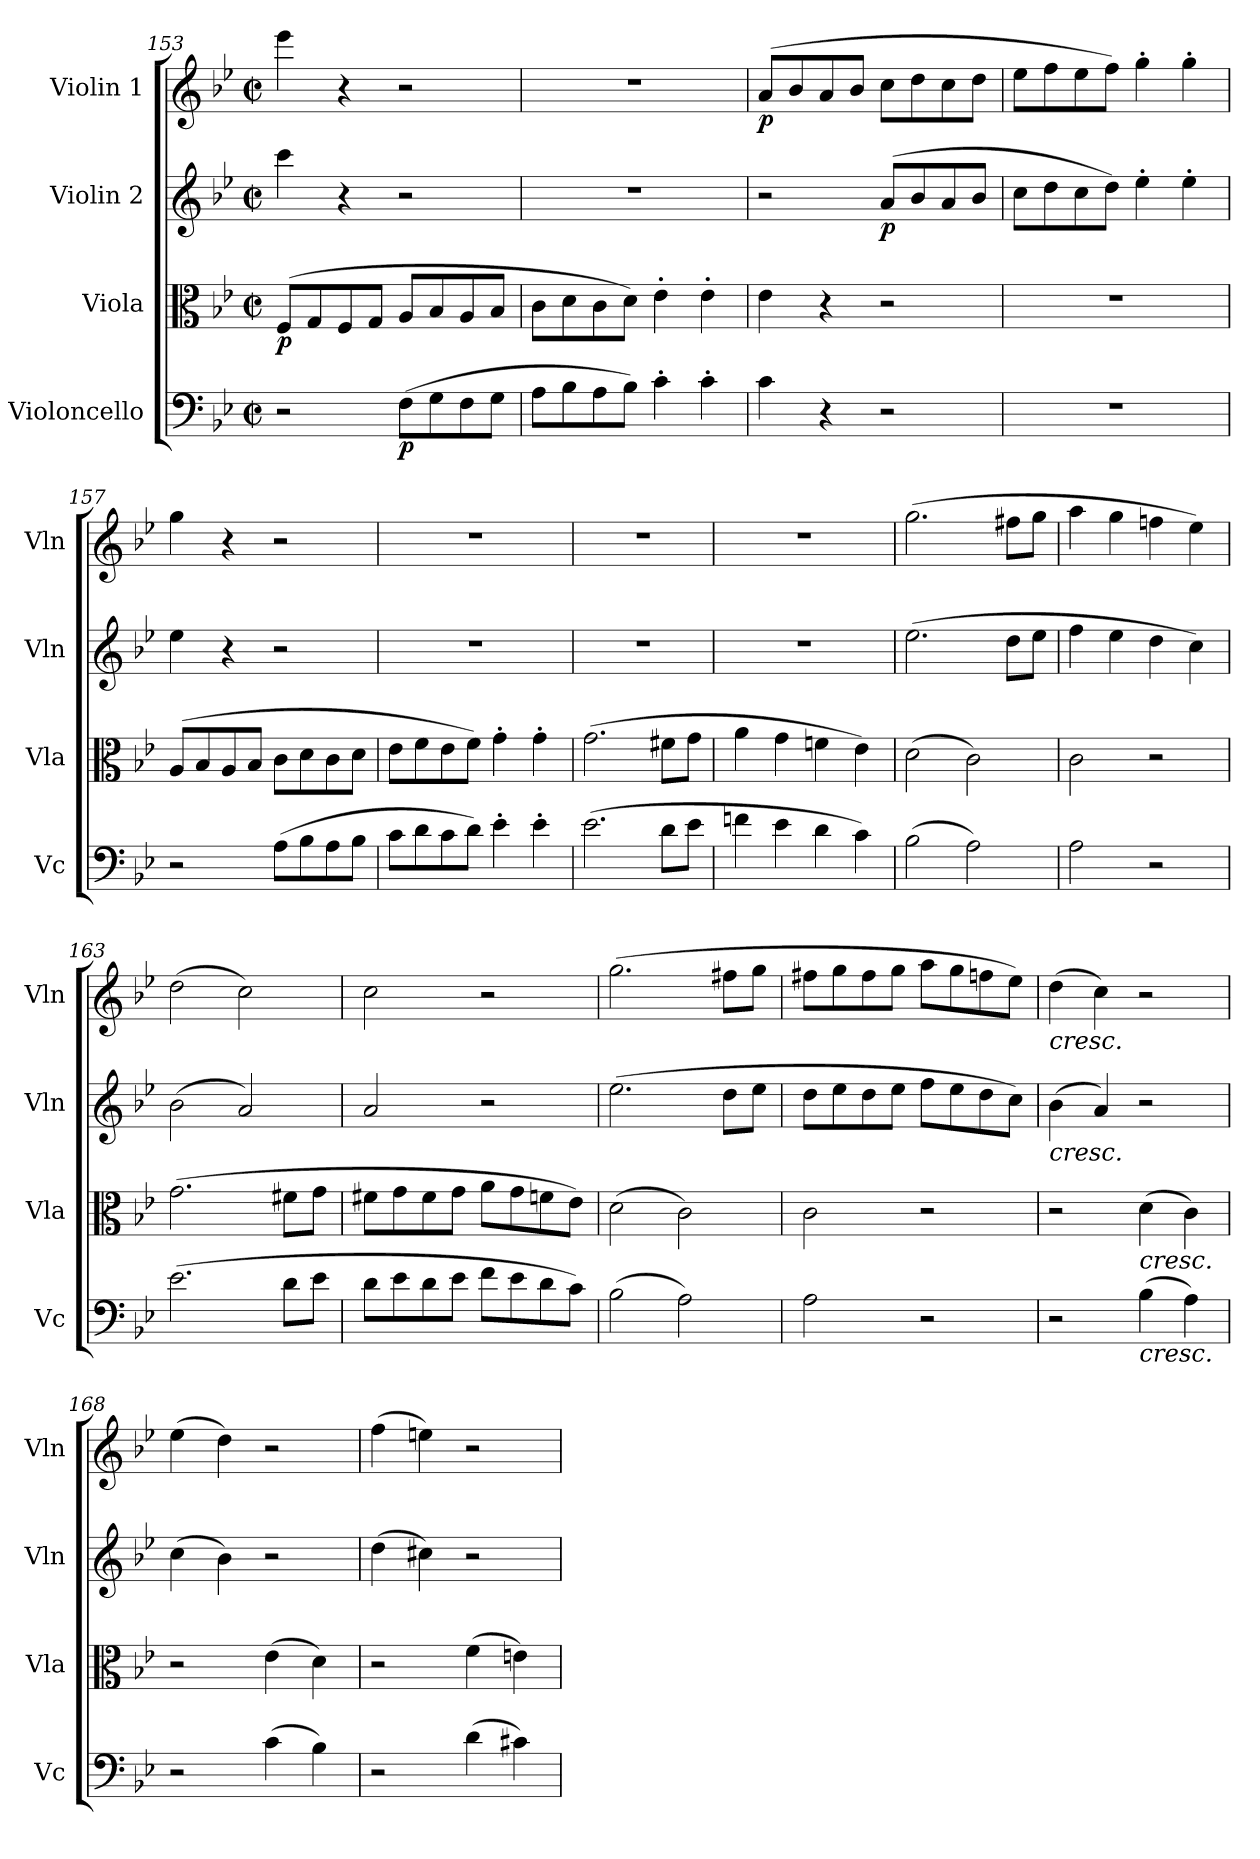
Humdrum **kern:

**kern	**dynam	**kern	**dynam	**kern	**dynam	**kern	**dynam
*part4	*part4	*part3	*part3	*part2	*part2	*part1	*part1
*staff4	*staff4	*staff3	*staff3	*staff2	*staff2	*staff1	*staff1
*I"Violoncello	*	*I"Viola	*	*I"Violin 2	*	*I"Violin 1	*
*I'Vc	*	*I'Vla	*	*I'Vln	*	*I'Vln	*
!!LO:LB:g=z
*clefF4	*	*clefC3	*	*clefG2	*	*clefG2	*
*k[b-e-]	*	*k[b-e-]	*	*k[b-e-]	*	*k[b-e-]	*
*M2/2	*	*M2/2	*	*M2/2	*	*M2/2	*
*met(c|)	*	*met(c|)	*	*met(c|)	*	*met(c|)	*
=153	=153	=153	=153	=153	=153	=153	=153
!	!	!	!LO:DY:b	!	!	!	!
2r	.	(8F/L	p	4ccc\	.	4eee-\	.
.	.	8G/	.	.	.	.	.
.	.	8F/	.	4r	.	4r	.
.	.	8G/J	.	.	.	.	.
!	!LO:DY:b	!	!	!	!	!	!
(8F\L	p	8A/L	.	2r	.	2r	.
8G\	.	8B-/	.	.	.	.	.
8F\	.	8A/	.	.	.	.	.
8G\J	.	8B-/J	.	.	.	.	.
=154	=154	=154	=154	=154	=154	=154	=154
8A\L	.	8c\L	.	1r	.	1r	.
8B-\	.	8d\	.	.	.	.	.
8A\	.	8c\	.	.	.	.	.
8B-\J)	.	8d\J)	.	.	.	.	.
4c'\	.	4e-'\	.	.	.	.	.
4c'\	.	4e-'\	.	.	.	.	.
=155	=155	=155	=155	=155	=155	=155	=155
!	!	!	!	!	!	!	!LO:DY:b
4c\	.	4e-\	.	2r	.	(8a/L	p
.	.	.	.	.	.	8b-/	.
4r	.	4r	.	.	.	8a/	.
.	.	.	.	.	.	8b-/J	.
!	!	!	!	!	!LO:DY:b	!	!
2r	.	2r	.	(8a/L	p	8cc\L	.
.	.	.	.	8b-/	.	8dd\	.
.	.	.	.	8a/	.	8cc\	.
.	.	.	.	8b-/J	.	8dd\J	.
=156	=156	=156	=156	=156	=156	=156	=156
1r	.	1r	.	8cc\L	.	8ee-\L	.
.	.	.	.	8dd\	.	8ff\	.
.	.	.	.	8cc\	.	8ee-\	.
.	.	.	.	8dd\J)	.	8ff\J)	.
.	.	.	.	4ee-'\	.	4gg'\	.
.	.	.	.	4ee-'\	.	4gg'\	.
=157	=157	=157	=157	=157	=157	=157	=157
2r	.	(8A/L	.	4ee-\	.	4gg\	.
.	.	8B-/	.	.	.	.	.
.	.	8A/	.	4r	.	4r	.
.	.	8B-/J	.	.	.	.	.
(8A\L	.	8c\L	.	2r	.	2r	.
8B-\	.	8d\	.	.	.	.	.
8A\	.	8c\	.	.	.	.	.
8B-\J	.	8d\J	.	.	.	.	.
!!LO:LB:g=z
=158	=158	=158	=158	=158	=158	=158	=158
8c\L	.	8e-\L	.	1r	.	1r	.
8d\	.	8f\	.	.	.	.	.
8c\	.	8e-\	.	.	.	.	.
8d\J)	.	8f\J)	.	.	.	.	.
4e-'\	.	4g'\	.	.	.	.	.
4e-'\	.	4g'\	.	.	.	.	.
=159	=159	=159	=159	=159	=159	=159	=159
(2.e-\	.	(2.g\	.	1r	.	1r	.
8d\L	.	8f#X\L	.	.	.	.	.
8e-\J	.	8g\J	.	.	.	.	.
=160	=160	=160	=160	=160	=160	=160	=160
4fn\	.	4a\	.	1r	.	1r	.
4e-\	.	4g\	.	.	.	.	.
4d\	.	4fn\	.	.	.	.	.
4c\)	.	4e-\)	.	.	.	.	.
!!LO:LB:g=z
=161	=161	=161	=161	=161	=161	=161	=161
(2B-\	.	(2d\	.	(2.ee-\	.	(2.gg\	.
2A\)	.	2c\)	.	.	.	.	.
.	.	.	.	8dd\L	.	8ff#X\L	.
.	.	.	.	8ee-\J	.	8gg\J	.
=162	=162	=162	=162	=162	=162	=162	=162
2A\	.	2c\	.	4ff\	.	4aa\	.
.	.	.	.	4ee-\	.	4gg\	.
2r	.	2r	.	4dd\	.	4ffn\	.
.	.	.	.	4cc\)	.	4ee-\)	.
=163	=163	=163	=163	=163	=163	=163	=163
(2.e-\	.	(2.g\	.	(2b-\	.	(2dd\	.
.	.	.	.	2a/)	.	2cc\)	.
8d\L	.	8f#X\L	.	.	.	.	.
8e-\J	.	8g\J	.	.	.	.	.
=164	=164	=164	=164	=164	=164	=164	=164
8d\L	.	8f#X\L	.	2a/	.	2cc\	.
8e-\	.	8g\	.	.	.	.	.
8d\	.	8f#\	.	.	.	.	.
8e-\J	.	8g\J	.	.	.	.	.
8f\L	.	8a\L	.	2r	.	2r	.
8e-\	.	8g\	.	.	.	.	.
8d\	.	8fn\	.	.	.	.	.
8c\J)	.	8e-\J)	.	.	.	.	.
=165	=165	=165	=165	=165	=165	=165	=165
(2B-\	.	(2d\	.	(2.ee-\	.	(2.gg\	.
2A\)	.	2c\)	.	.	.	.	.
.	.	.	.	8dd\L	.	8ff#X\L	.
.	.	.	.	8ee-\J	.	8gg\J	.
=166	=166	=166	=166	=166	=166	=166	=166
2A\	.	2c\	.	8dd\L	.	8ff#X\L	.
.	.	.	.	8ee-\	.	8gg\	.
.	.	.	.	8dd\	.	8ff#\	.
.	.	.	.	8ee-\J	.	8gg\J	.
2r	.	2r	.	8ff\L	.	8aa\L	.
.	.	.	.	8ee-\	.	8gg\	.
.	.	.	.	8dd\	.	8ffn\	.
.	.	.	.	8cc\J)	.	8ee-\J)	.
=167	=167	=167	=167	=167	=167	=167	=167
!	!	!	!	!	!	!LO:TX:b:i:t=cresc.	!
!	!	!	!	!LO:TX:b:i:t=cresc.	!	!	!
2r	.	2r	.	(4b-\	.	(4dd\	.
.	.	.	.	4a/)	.	4cc\)	.
!	!	!LO:TX:b:i:t=cresc.	!	!	!	!	!
!LO:TX:b:i:t=cresc.	!	!	!	!	!	!	!
(4B-\	.	(4d\	.	2r	.	2r	.
4A\)	.	4c\)	.	.	.	.	.
=168	=168	=168	=168	=168	=168	=168	=168
2r	.	2r	.	(4cc\	.	(4ee-\	.
.	.	.	.	4b-\)	.	4dd\)	.
(4c\	.	(4e-\	.	2r	.	2r	.
4B-\)	.	4d\)	.	.	.	.	.
!!LO:PB:g=z
=169	=169	=169	=169	=169	=169	=169	=169
2r	.	2r	.	(4dd\	.	(4ff\	.
.	.	.	.	4cc#X\)	.	4een\)	.
(4d\	.	(4f\	.	2r	.	2r	.
4c#X\)	.	4en\)	.	.	.	.	.
=	=	=	=	=	=	=	=
*-	*-	*-	*-	*-	*-	*-	*-
